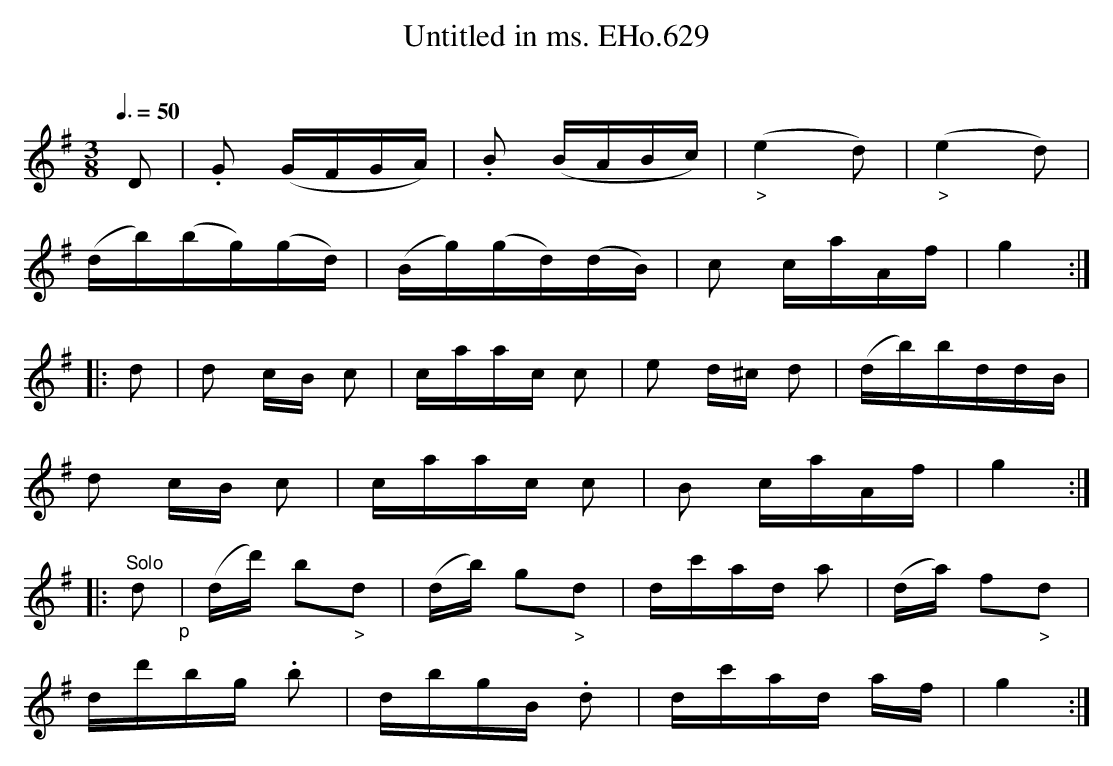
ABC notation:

X:1
T:Untitled in ms. EHo.629
M:3/8
L:1/16
Q:3/8=50
O:
K:G
yD2 | .G2 (GFGA) | .B2 (BABc) | "_>"(e4d2) | "_>"(e4d2) |
(db)(bg)(gd) | (Bg)(gd)(dB) | c2 caAf | g4 :|
|: d2 | d2 cB c2 | caac c2 | e2 d^c d2 | (db)bddB |
d2 cB c2 | caac c2 | B2 caAf | g4 :|
|: "^Solo"d2 "_p" | (dd') b2"_>"d2 | (db) g2"_>"d2 | dc'ad a2 | (da) f2"_>"d2 |
dd'bg .b2 | dbgB .d2 | dc'ad af | g4 :|
